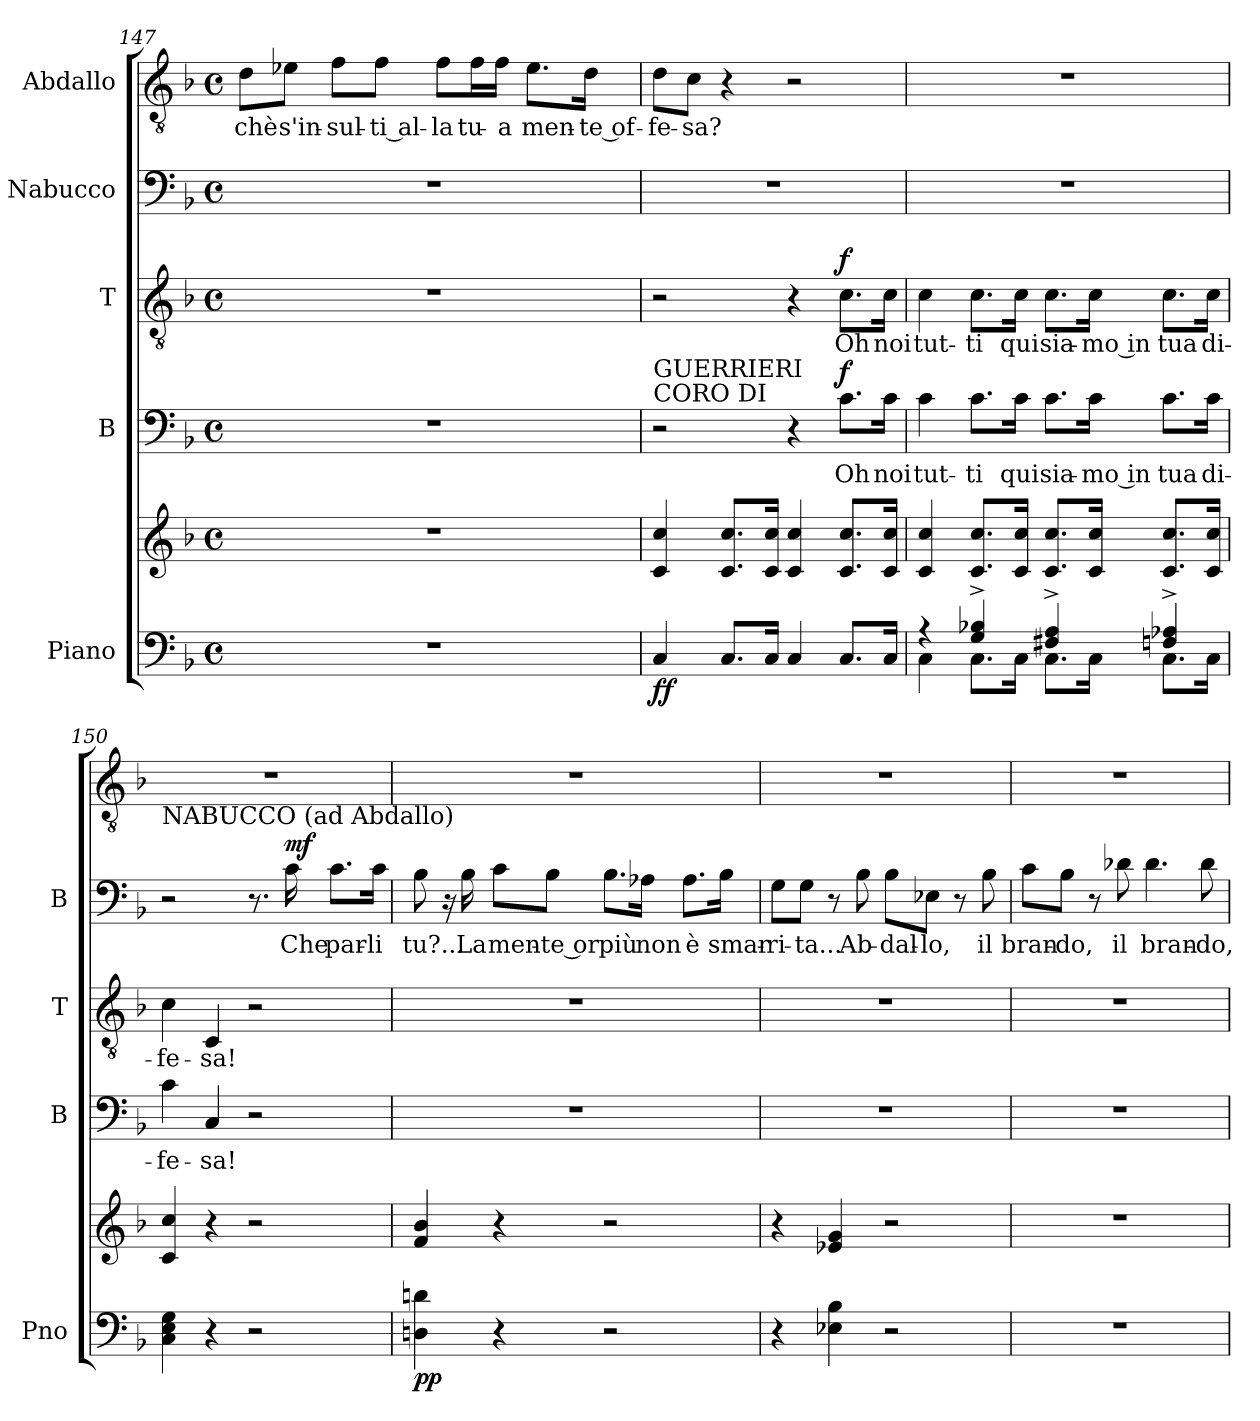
**kern	**kern	**dynam	**kern	**text	**dynam	**kern	**text	**dynam	**kern	**text	**dynam	**kern	**text
*part5	*part5	*part5	*part4	*part4	*part4	*part3	*part3	*part3	*part2	*part2	*part2	*part1	*part1
*staff6	*staff5	*staff5/6	*staff4	*staff4	*staff4	*staff3	*staff3	*staff3	*staff2	*staff2	*staff2	*staff1	*staff1
*I"Piano	*	*	*I"B	*	*	*I"T	*	*	*I"Nabucco	*	*	*I"Abdallo	*
*I'Pno	*	*	*I'B	*	*	*I'T	*	*	*I'B	*	*	*	*
*clefF4	*clefG2	*	*clefF4	*	*	*clefGv2	*	*	*clefF4	*	*	*clefGv2	*
*k[b-]	*k[b-]	*	*k[b-]	*	*	*k[b-]	*	*	*k[b-]	*	*	*k[b-]	*
*M4/4	*M4/4	*	*M4/4	*	*	*M4/4	*	*	*M4/4	*	*	*M4/4	*
*met(c)	*met(c)	*	*met(c)	*	*	*met(c)	*	*	*met(c)	*	*	*met(c)	*
=147	=147	=147	=147	=147	=147	=147	=147	=147	=147	=147	=147	=147	=147
!	!	!	!	!	!	!	!	!	!	!	!	!	!LO:LY:b
1r	1r	.	1r	.	.	1r	.	.	1r	.	.	8d\L	-chè
!	!	!	!	!	!	!	!	!	!	!	!	!	!LO:LY:b
.	.	.	.	.	.	.	.	.	.	.	.	8e-X\J	s'in-
!	!	!	!	!	!	!	!	!	!	!	!	!	!LO:LY:b
.	.	.	.	.	.	.	.	.	.	.	.	8f\L	-sul-
!	!	!	!	!	!	!	!	!	!	!	!	!	!LO:LY:b
.	.	.	.	.	.	.	.	.	.	.	.	8f\J	-ti al-
!	!	!	!	!	!	!	!	!	!	!	!	!	!LO:LY:b
.	.	.	.	.	.	.	.	.	.	.	.	8f\L	-la
!	!	!	!	!	!	!	!	!	!	!	!	!	!LO:LY:b
.	.	.	.	.	.	.	.	.	.	.	.	16f\L	tu-
!	!	!	!	!	!	!	!	!	!	!	!	!	!LO:LY:b
.	.	.	.	.	.	.	.	.	.	.	.	16f\JJ	-a
!	!	!	!	!	!	!	!	!	!	!	!	!	!LO:LY:b
.	.	.	.	.	.	.	.	.	.	.	.	8.e-\L	men-
!	!	!	!	!	!	!	!	!	!	!	!	!	!LO:LY:b
.	.	.	.	.	.	.	.	.	.	.	.	16d\Jk	-te of-
!!LO:LB:g=z
=148	=148	=148	=148	=148	=148	=148	=148	=148	=148	=148	=148	=148	=148
!	!	!	!LO:TX:a:t=CORO DI	!	!	!	!	!	!	!	!	!	!
!	!	!	!LO:TX:a:t=GUERRIERI	!	!	!	!	!	!	!	!	!	!
!	!	!LO:DY:b=2	!	!	!	!	!	!	!	!	!	!	!LO:LY:b
!	!	!LO:DY:n=1:b	!	!	!	!	!	!	!	!	!	!	!
4C/	4c/ 4cc/	f f	2r	.	.	2r	.	.	1r	.	.	8d\L	-fe-
!	!	!	!	!	!	!	!	!	!	!	!	!	!LO:LY:b
.	.	.	.	.	.	.	.	.	.	.	.	8c\J	-sa?
8.C/L	8.c/ 8.cc/L	.	.	.	.	.	.	.	.	.	.	4r	.
16C/Jk	16c/ 16cc/Jk	.	.	.	.	.	.	.	.	.	.	.	.
4C/	4c/ 4cc/	.	4r	.	.	4r	.	.	.	.	.	2r	.
!	!	!	!	!LO:LY:b	!LO:DY:a	!	!LO:LY:b	!LO:DY:a	!	!	!	!	!
8.C/L	8.c/ 8.cc/L	.	8.c\L	Oh	f	8.c\L	Oh	f	.	.	.	.	.
!	!	!	!	!LO:LY:b	!	!	!LO:LY:b	!	!	!	!	!	!
16C/Jk	16c/ 16cc/Jk	.	16c\Jk	noi	.	16c\Jk	noi	.	.	.	.	.	.
=149	=149	=149	=149	=149	=149	=149	=149	=149	=149	=149	=149	=149	=149
*^	*	*	*	*	*	*	*	*	*	*	*	*	*
!	!	!	!	!	!LO:LY:b	!	!	!LO:LY:b	!	!	!	!	!	!
4r	4C\	4c/ 4cc/	.	4c\	tut-	.	4c\	tut-	.	1r	.	.	1r	.
!	!	!	!	!	!LO:LY:b	!	!	!LO:LY:b	!	!	!	!	!	!
4G/^ 4B-X/^	8.C\L	8.c/ 8.cc/L	.	8.c\L	-ti	.	8.c\L	-ti	.	.	.	.	.	.
!	!	!	!	!	!LO:LY:b	!	!	!LO:LY:b	!	!	!	!	!	!
.	16C\Jk	16c/ 16cc/Jk	.	16c\Jk	qui	.	16c\Jk	qui	.	.	.	.	.	.
!	!	!	!	!	!LO:LY:b	!	!	!LO:LY:b	!	!	!	!	!	!
4F#X/^ 4A/^	8.C\L	8.c/ 8.cc/L	.	8.c\L	sia-	.	8.c\L	sia-	.	.	.	.	.	.
!	!	!	!	!	!LO:LY:b	!	!	!LO:LY:b	!	!	!	!	!	!
.	16C\Jk	16c/ 16cc/Jk	.	16c\Jk	-mo in	.	16c\Jk	-mo in	.	.	.	.	.	.
!	!	!	!	!	!LO:LY:b	!	!	!LO:LY:b	!	!	!	!	!	!
4Fn/^ 4A-X/^	8.C\L	8.c/ 8.cc/L	.	8.c\L	tua	.	8.c\L	tua	.	.	.	.	.	.
!	!	!	!	!	!LO:LY:b	!	!	!LO:LY:b	!	!	!	!	!	!
.	16C\Jk	16c/ 16cc/Jk	.	16c\Jk	di-	.	16c\Jk	di-	.	.	.	.	.	.
=150	=150	=150	=150	=150	=150	=150	=150	=150	=150	=150	=150	=150	=150	=150
!	!	!	!	!	!	!	!	!	!	!LO:TX:a:t=NABUCCO (ad Abdallo)	!	!	!	!
!	!	!	!	!	!LO:LY:b	!	!	!LO:LY:b	!	!	!	!	!	!
*v	*v	*	*	*	*	*	*	*	*	*	*	*	*	*
4C\ 4E\ 4G\	4c/ 4cc/	.	4c\	-fe-	.	4c\	-fe-	.	2r	.	.	1r	.
!	!	!	!	!LO:LY:b	!	!	!LO:LY:b	!	!	!	!	!	!
4r	4r	.	4C/	-sa!	.	4C/	-sa!	.	.	.	.	.	.
2r	2r	.	2r	.	.	2r	.	.	8.r	.	.	.	.
!	!	!	!	!	!	!	!	!	!	!LO:LY:b	!LO:DY:a	!	!
.	.	.	.	.	.	.	.	.	16c\	Che	mf	.	.
!	!	!	!	!	!	!	!	!	!	!LO:LY:b	!	!	!
.	.	.	.	.	.	.	.	.	8.c\L	par-	.	.	.
!	!	!	!	!	!	!	!	!	!	!LO:LY:b	!	!	!
.	.	.	.	.	.	.	.	.	16c\Jk	-li	.	.	.
!!LO:LB:g=z
=151	=151	=151	=151	=151	=151	=151	=151	=151	=151	=151	=151	=151	=151
!	!	!LO:DY:b=2	!	!	!	!	!	!	!	!LO:LY:b	!	!	!
!	!	!LO:DY:n=1:b	!	!	!	!	!	!	!	!	!	!	!
4Dn\ 4dn\	4f/ 4b-/	p p	1r	.	.	1r	.	.	8B-\	tu?...	.	1r	.
.	.	.	.	.	.	.	.	.	16r	.	.	.	.
!	!	!	!	!	!	!	!	!	!	!LO:LY:b	!	!	!
.	.	.	.	.	.	.	.	.	16B-\	La	.	.	.
!	!	!	!	!	!	!	!	!	!	!LO:LY:b	!	!	!
4r	4r	.	.	.	.	.	.	.	8c\L	men-	.	.	.
!	!	!	!	!	!	!	!	!	!	!LO:LY:b	!	!	!
.	.	.	.	.	.	.	.	.	8B-\J	-te or	.	.	.
!	!	!	!	!	!	!	!	!	!	!LO:LY:b	!	!	!
2r	2r	.	.	.	.	.	.	.	8.B-\L	più	.	.	.
!	!	!	!	!	!	!	!	!	!	!LO:LY:b	!	!	!
.	.	.	.	.	.	.	.	.	16A-X\Jk	non	.	.	.
!	!	!	!	!	!	!	!	!	!	!LO:LY:b	!	!	!
.	.	.	.	.	.	.	.	.	8.A-\L	è	.	.	.
!	!	!	!	!	!	!	!	!	!	!LO:LY:b	!	!	!
.	.	.	.	.	.	.	.	.	16B-\Jk	smar-	.	.	.
=152	=152	=152	=152	=152	=152	=152	=152	=152	=152	=152	=152	=152	=152
!	!	!	!	!	!	!	!	!	!	!LO:LY:b	!	!	!
4r	4r	.	1r	.	.	1r	.	.	8G\L	-ri-	.	1r	.
!	!	!	!	!	!	!	!	!	!	!LO:LY:b	!	!	!
.	.	.	.	.	.	.	.	.	8G\J	-ta...	.	.	.
4E-X\ 4B-\	4e-X/ 4g/	.	.	.	.	.	.	.	8r	.	.	.	.
!	!	!	!	!	!	!	!	!	!	!LO:LY:b	!	!	!
.	.	.	.	.	.	.	.	.	8B-\	Ab-	.	.	.
!	!	!	!	!	!	!	!	!	!	!LO:LY:b	!	!	!
2r	2r	.	.	.	.	.	.	.	8B-\L	-dal-	.	.	.
!	!	!	!	!	!	!	!	!	!	!LO:LY:b	!	!	!
.	.	.	.	.	.	.	.	.	8E-X\J	-lo,	.	.	.
.	.	.	.	.	.	.	.	.	8r	.	.	.	.
!	!	!	!	!	!	!	!	!	!	!LO:LY:b	!	!	!
.	.	.	.	.	.	.	.	.	8B-\	il	.	.	.
=153	=153	=153	=153	=153	=153	=153	=153	=153	=153	=153	=153	=153	=153
!	!	!	!	!	!	!	!	!	!	!LO:LY:b	!	!	!
1r	1r	.	1r	.	.	1r	.	.	8c\L	bran-	.	1r	.
!	!	!	!	!	!	!	!	!	!	!LO:LY:b	!	!	!
.	.	.	.	.	.	.	.	.	8B-\J	-do,	.	.	.
.	.	.	.	.	.	.	.	.	8r	.	.	.	.
!	!	!	!	!	!	!	!	!	!	!LO:LY:b	!	!	!
.	.	.	.	.	.	.	.	.	8d-X\	il	.	.	.
!	!	!	!	!	!	!	!	!	!	!LO:LY:b	!	!	!
.	.	.	.	.	.	.	.	.	4.d-\	bran-	.	.	.
!	!	!	!	!	!	!	!	!	!	!LO:LY:b	!	!	!
.	.	.	.	.	.	.	.	.	8d-\	-do,	.	.	.
=	=	=	=	=	=	=	=	=	=	=	=	=	=
*-	*-	*-	*-	*-	*-	*-	*-	*-	*-	*-	*-	*-	*-
